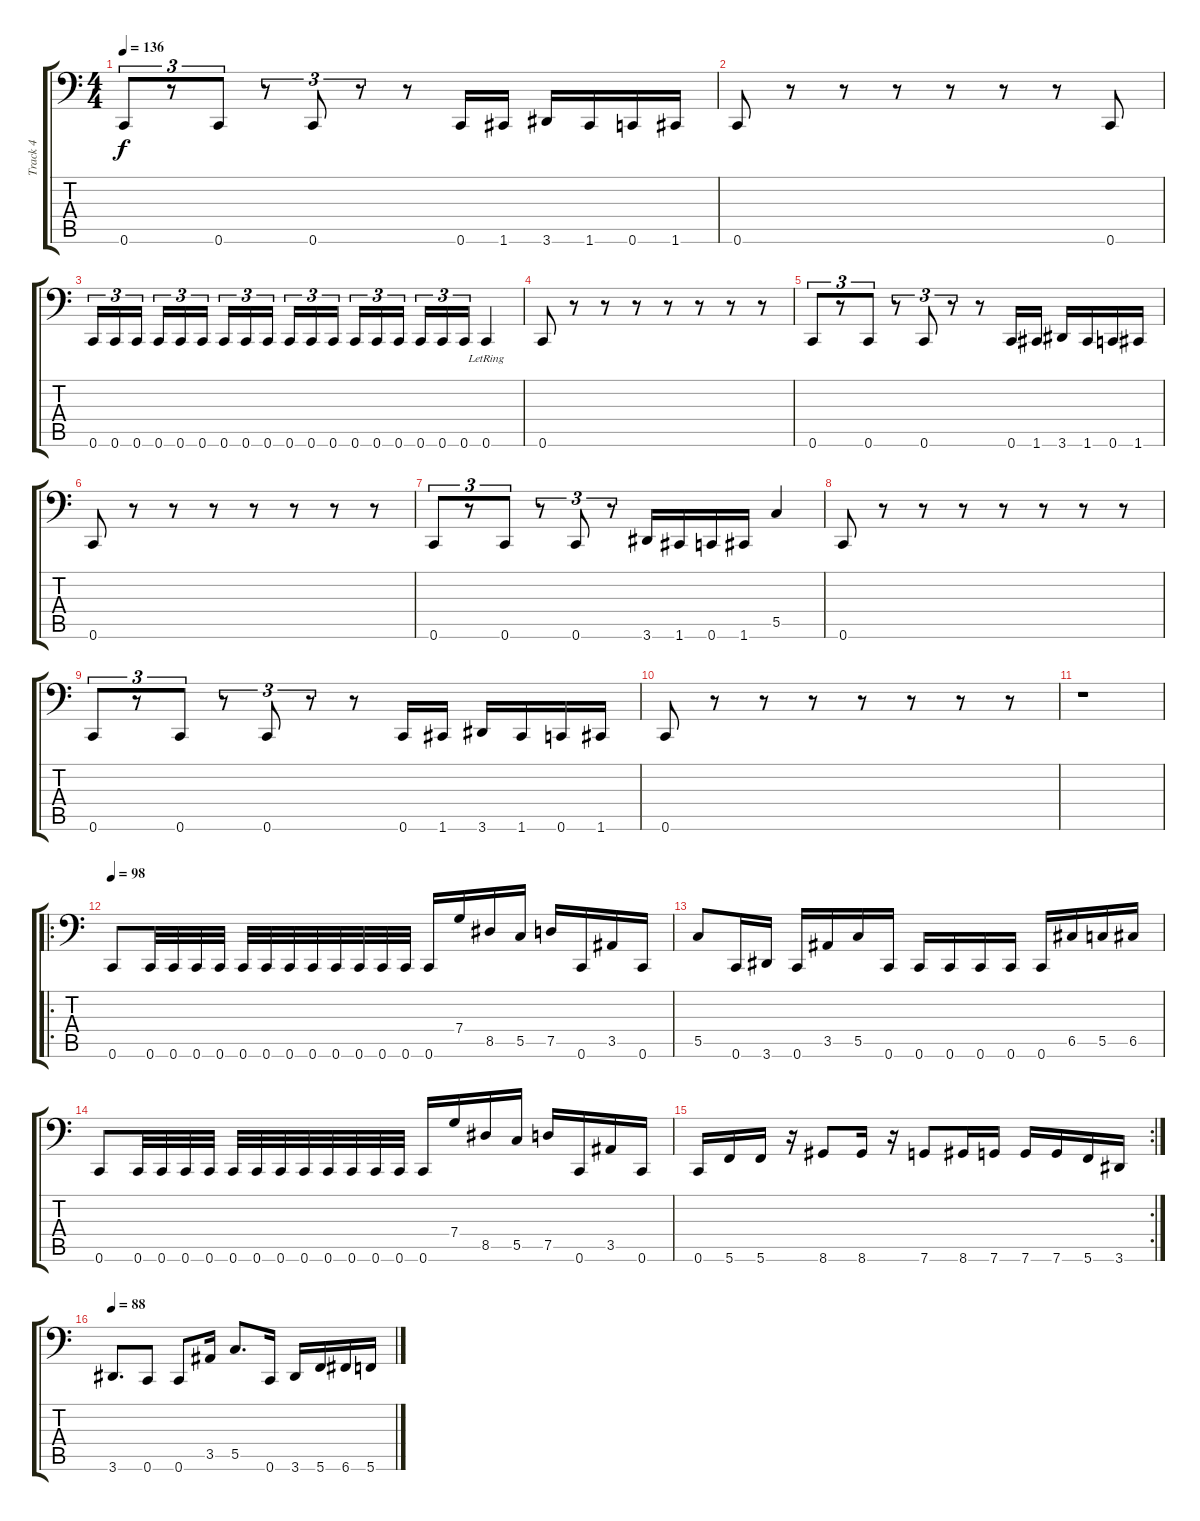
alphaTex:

\track ("Track 4" "Track 4") {instrument electricbasspick}
\staff {score tabs}
\tuning (E4 B3 F2 C2 G1 C1) {hide}
\ts (4 4)
\tempo 136
\clef f4
\ks c
0.6.8{tu (3 2) dy f} r.8{tu (3 2)} 0.6.8{tu (3 2)} r.8{tu (3 2)} 0.6.8{tu (3 2)} r.8{tu (3 2)} r.8 0.6.16 1.6.16 3.6.16 1.6.16 0.6.16 1.6.16 |
0.6.8 r.8 r.8 r.8 r.8 r.8 r.8 0.6.8 |
0.6.16{tu (3 2)} 0.6.16{tu (3 2)} 0.6.16{tu (3 2) beam splitsecondary} 0.6.16{tu (3 2)} 0.6.16{tu (3 2)} 0.6.16{tu (3 2)} 0.6.16{tu (3 2)} 0.6.16{tu (3 2)} 0.6.16{tu (3 2) beam splitsecondary} 0.6.16{tu (3 2)} 0.6.16{tu (3 2)} 0.6.16{tu (3 2)} 0.6.16{tu (3 2)} 0.6.16{tu (3 2)} 0.6.16{tu (3 2) beam splitsecondary} 0.6.16{tu (3 2)} 0.6.16{tu (3 2)} 0.6.16{tu (3 2)} 0.6{lr}.4 |
0.6.8 r.8 r.8 r.8 r.8 r.8 r.8 r.8 |
0.6.8{tu (3 2)} r.8{tu (3 2)} 0.6.8{tu (3 2)} r.8{tu (3 2)} 0.6.8{tu (3 2)} r.8{tu (3 2)} r.8 0.6.16 1.6.16 3.6.16 1.6.16 0.6.16 1.6.16 |
0.6.8 r.8 r.8 r.8 r.8 r.8 r.8 r.8 |
0.6.8{tu (3 2)} r.8{tu (3 2)} 0.6.8{tu (3 2)} r.8{tu (3 2)} 0.6.8{tu (3 2)} r.8{tu (3 2)} 3.6.16 1.6.16 0.6.16 1.6.16 5.5.4 |
0.6.8 r.8 r.8 r.8 r.8 r.8 r.8 r.8 |
0.6.8{tu (3 2)} r.8{tu (3 2)} 0.6.8{tu (3 2)} r.8{tu (3 2)} 0.6.8{tu (3 2)} r.8{tu (3 2)} r.8 0.6.16 1.6.16 3.6.16 1.6.16 0.6.16 1.6.16 |
0.6.8 r.8 r.8 r.8 r.8 r.8 r.8 r.8 |
r.1 |
\ro
\tempo 98
0.6.8 0.6.32 0.6.32 0.6.32 0.6.32 0.6.32 0.6.32 0.6.32 0.6.32 0.6.32 0.6.32 0.6.32 0.6.32 0.6.16 7.4.16 8.5.16 5.5.16 7.5.16 0.6.16 3.5.16 0.6.16 |
5.5.8 0.6.16 3.6.16 0.6.16 3.5.16 5.5.16 0.6.16 0.6.16 0.6.16 0.6.16 0.6.16 0.6.16 6.5.16 5.5.16 6.5.16 |
0.6.8 0.6.32 0.6.32 0.6.32 0.6.32 0.6.32 0.6.32 0.6.32 0.6.32 0.6.32 0.6.32 0.6.32 0.6.32 0.6.16 7.4.16 8.5.16 5.5.16 7.5.16 0.6.16 3.5.16 0.6.16 |
\rc 2
0.6.16 5.6.16 5.6.16 r.16 8.6.8 8.6.16 r.16 7.6.8 8.6.16 7.6.16 7.6.16 7.6.16 5.6.16 3.6.16 |
\tempo 88
3.6.8{d} 0.6.8 0.6.8 3.5.16 5.5.8{d} 0.6.16 3.6.16 5.6.16 6.6.16 5.6.16
